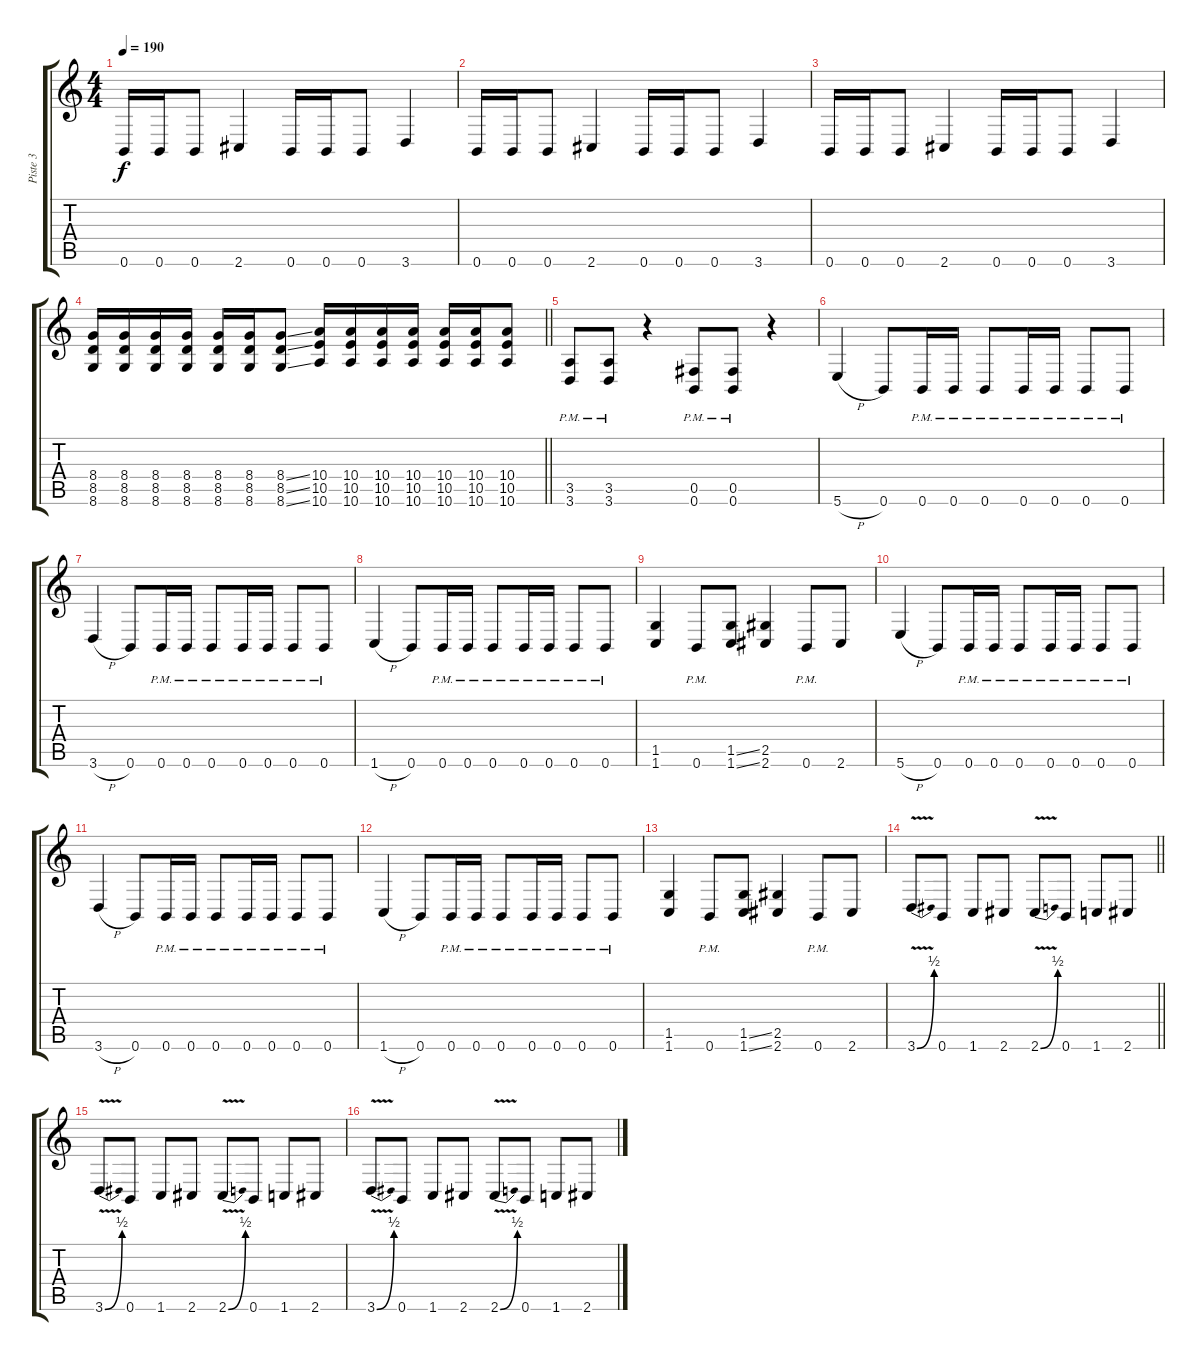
\track ("Piste 3" "Piste 3") {instrument distortionguitar}
\staff {score tabs}
\tuning (Db4 Ab3 E3 B2 Gb2 B1) {hide}
\ts (4 4)
\tempo 190
\clef g2
\ks c
0.6.16{dy f} 0.6.16 0.6.8 2.6.4 0.6.16 0.6.16 0.6.8 3.6.4 |
0.6.16 0.6.16 0.6.8 2.6.4 0.6.16 0.6.16 0.6.8 3.6.4 |
0.6.16 0.6.16 0.6.8 2.6.4 0.6.16 0.6.16 0.6.8 3.6.4 |
\barLineRight lightlight
(8.4 8.5 8.6).16 (8.4 8.5 8.6).16 (8.4 8.5 8.6).16 (8.4 8.5 8.6).16 (8.4 8.5 8.6).16 (8.4 8.5 8.6).16 (8.4{ss} 8.5{ss} 8.6{ss}).8 (10.4 10.5 10.6).16 (10.4 10.5 10.6).16 (10.4 10.5 10.6).16 (10.4 10.5 10.6).16 (10.4 10.5 10.6).16 (10.4 10.5 10.6).16 (10.4 10.5 10.6).8 |
(3.5{pm} 3.6{pm}).8 (3.5{pm} 3.6{pm}).8 r.4 (0.5{pm} 0.6{pm}).8 (0.5{pm} 0.6{pm}).8 r.4 |
5.6{h}.4 0.6.8 0.6{pm}.16 0.6{pm}.16 0.6{pm}.8 0.6{pm}.16 0.6{pm}.16 0.6{pm}.8 0.6{pm}.8 |
3.6{h}.4 0.6.8 0.6{pm}.16 0.6{pm}.16 0.6{pm}.8 0.6{pm}.16 0.6{pm}.16 0.6{pm}.8 0.6{pm}.8 |
1.6{h}.4 0.6.8 0.6{pm}.16 0.6{pm}.16 0.6{pm}.8 0.6{pm}.16 0.6{pm}.16 0.6{pm}.8 0.6{pm}.8 |
(1.5 1.6).4 0.6{pm}.8 (1.5{ss} 1.6{ss}).8 (2.5 2.6).4 0.6{pm}.8 2.6.8 |
5.6{h}.4 0.6.8 0.6{pm}.16 0.6{pm}.16 0.6{pm}.8 0.6{pm}.16 0.6{pm}.16 0.6{pm}.8 0.6{pm}.8 |
3.6{h}.4 0.6.8 0.6{pm}.16 0.6{pm}.16 0.6{pm}.8 0.6{pm}.16 0.6{pm}.16 0.6{pm}.8 0.6{pm}.8 |
1.6{h}.4 0.6.8 0.6{pm}.16 0.6{pm}.16 0.6{pm}.8 0.6{pm}.16 0.6{pm}.16 0.6{pm}.8 0.6{pm}.8 |
(1.5 1.6).4 0.6{pm}.8 (1.5{ss} 1.6{ss}).8 (2.5 2.6).4 0.6{pm}.8 2.6.8 |
\barLineRight lightlight
3.6{be (bend 0 0 60 2) v}.8 0.6.8 1.6.8 2.6.8 2.6{be (bend 0 0 60 2) v}.8 0.6.8 1.6.8 2.6.8 |
3.6{be (bend 0 0 60 2) v}.8 0.6.8 1.6.8 2.6.8 2.6{be (bend 0 0 60 2) v}.8 0.6.8 1.6.8 2.6.8 |
3.6{be (bend 0 0 60 2) v}.8 0.6.8 1.6.8 2.6.8 2.6{be (bend 0 0 60 2) v}.8 0.6.8 1.6.8 2.6.8
